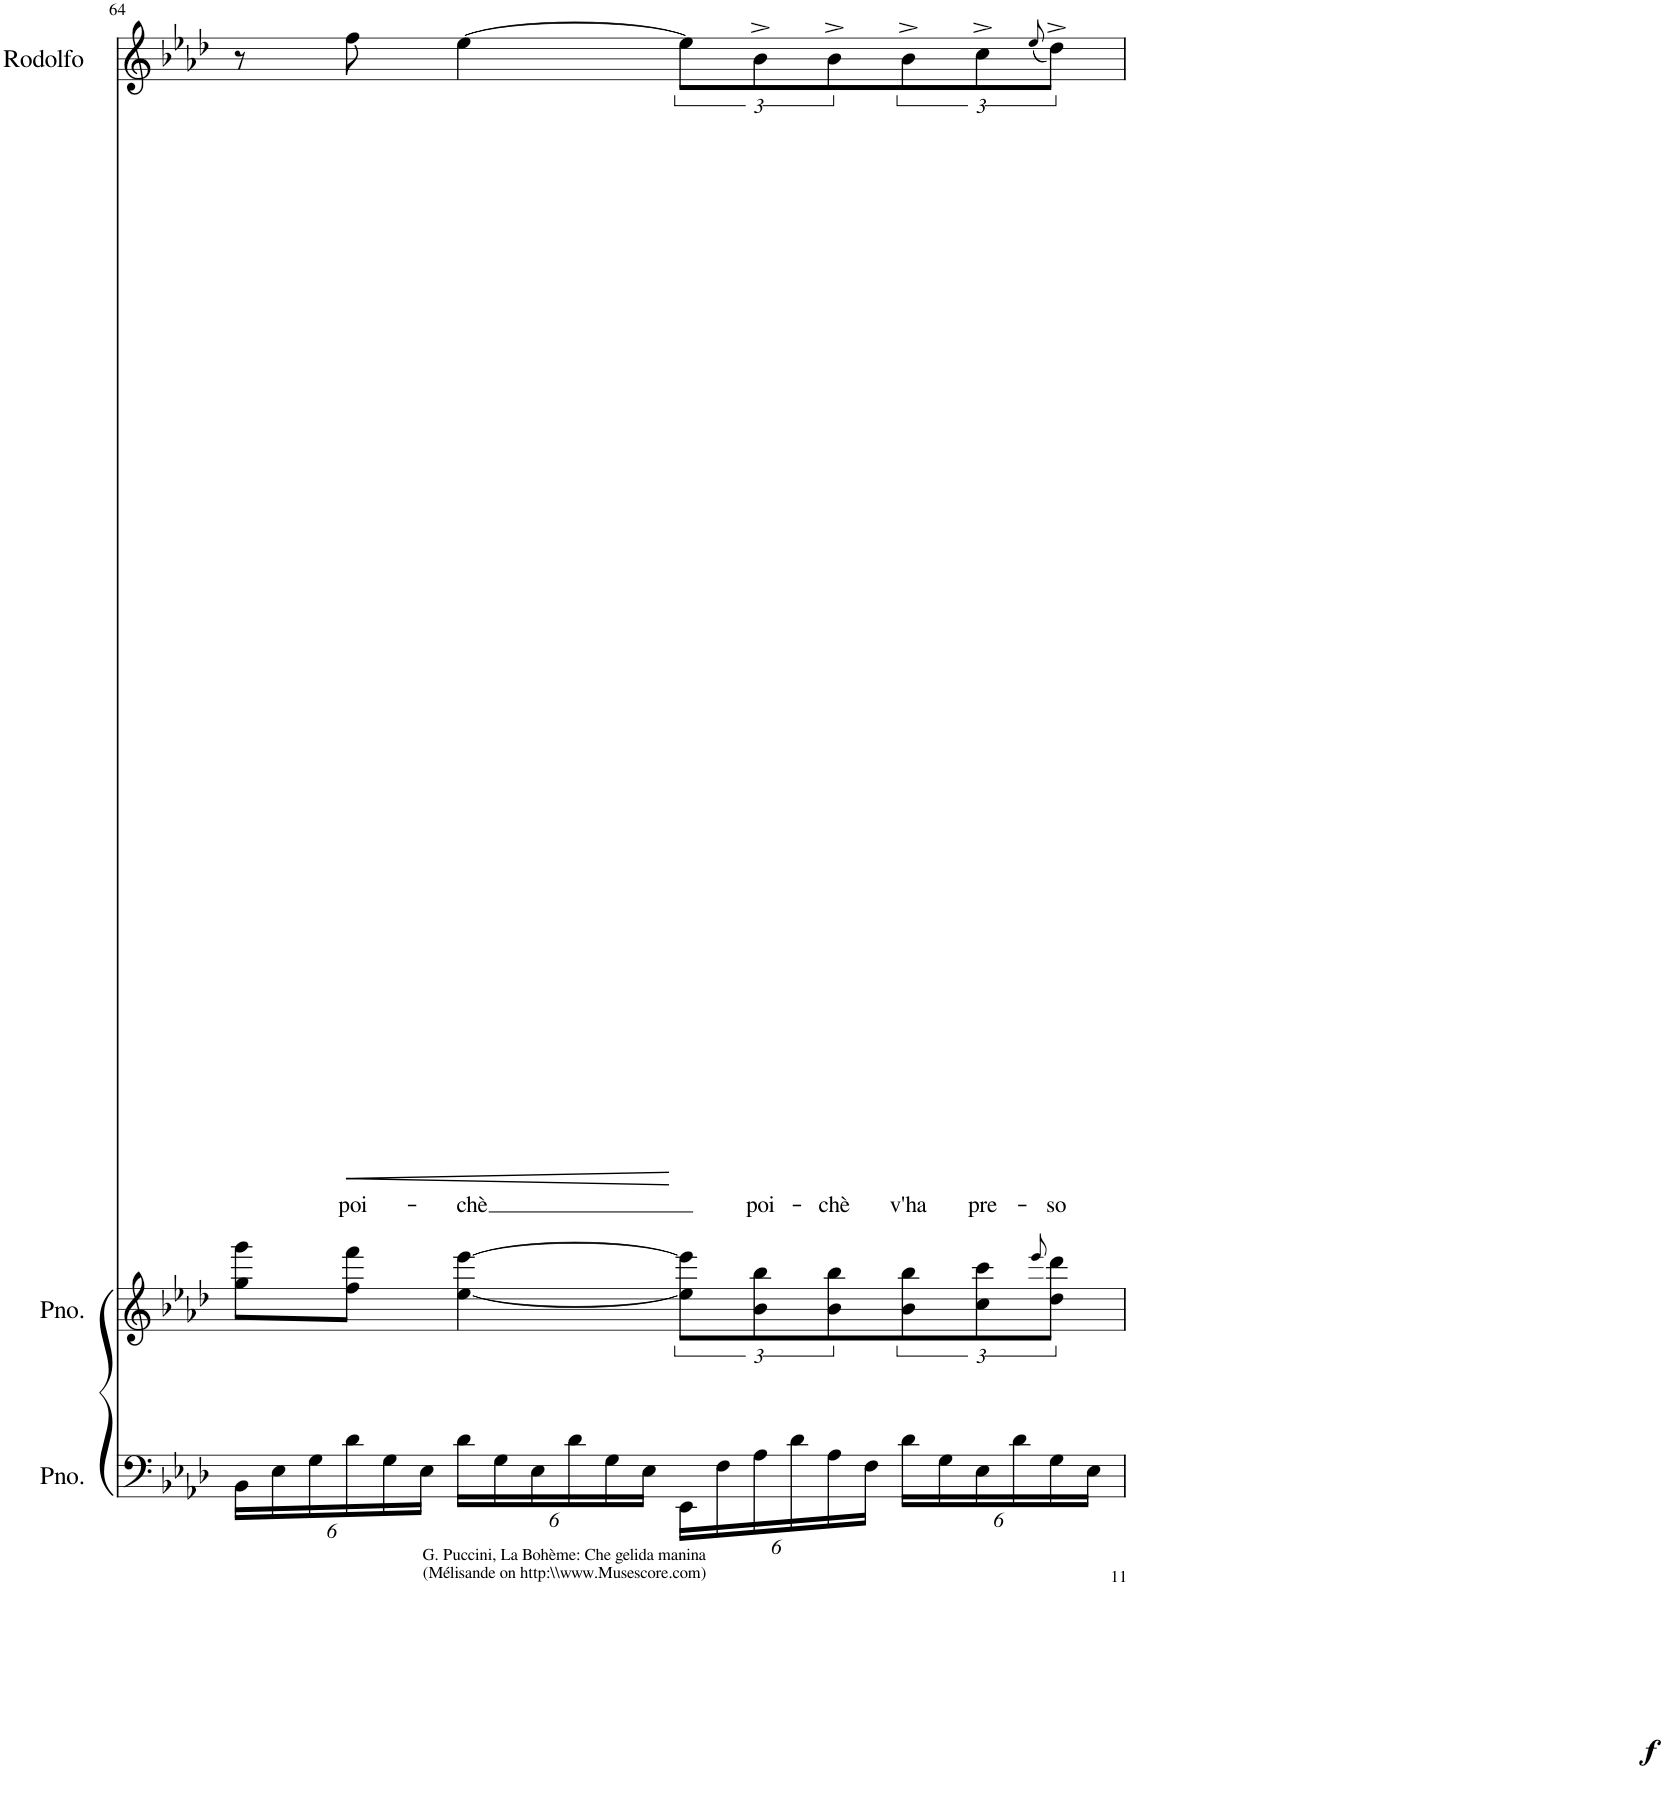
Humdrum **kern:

**kern	**dynam	**kern	**kern	**text	**dynam
*part3	*part3	*part2	*part1	*part1	*part1
*staff3	*staff3	*staff2	*staff1	*staff1	*staff1
*I"Piano	*	*I"Piano	*I"Rodolfo	*	*
*I'Pno.	*	*I'Pno.	*I'Rodolfo	*	*
!!LO:PB:g=z
*clefF4	*	*clefG2	*clefG2	*	*
*k[b-e-a-d-]	*	*k[b-e-a-d-]	*k[b-e-a-d-]	*	*
*M4/4	*	*M2/4	*M2/4	*	*
*Xbrackettup	*	*	*	*	*
=64	=64	=64	=64	=64	=64
24BB-\LL	.	8gg\ 8ggg\L	8r	.	.
24E-\	.	.	.	.	.
24G\	.	.	.	.	.
!	!	!	!	!LO:LY:b	!LO:HP:b
24d-\	.	8ff\ 8fff\J	8ff\	poi-	<
24G\	.	.	.	.	.
24E-\JJ	.	.	.	.	.
!	!	!	!	!LO:LY:b	!
24d-\LL	.	[4ee-\ [4eee-\	[4ee-\	-chè	.
24G\	.	.	.	.	.
24E-\	.	.	.	.	.
24d-\	.	.	.	.	.
24G\	.	.	.	.	.
24E-\JJ	.	.	.	.	.
!	!LO:HP:b	!	!	!	!
24EE-\LL	<	12ee-\] 12eee-\]L	12ee-\L]	.	[
24F\	.	.	.	.	.
!	!	!	!	!LO:LY:b	!
24A-\	.	12b-\ 12bb-\	12b-^\	poi-	.
24d-\	.	.	.	.	.
!	!	!	!	!LO:LY:b	!
24A-\	.	12b-\ 12bb-\	12b-^\	-chè	.
24F\JJ	[	.	.	.	.
!	!LO:DY:b	!	!	!LO:LY:b	!
24d-\LL	f	12b-\ 12bb-\	12b-^\	v'ha	.
24G\	.	.	.	.	.
!	!	!	!	!LO:LY:b	!
24E-\	.	12cc\ 12ccc\	12cc^\	pre-	.
24d-\	.	.	.	.	.
.	.	8qeee-/	(8qee-/	.	.
!	!	!	!	!LO:LY:b	!
24G\	.	12dd-\ 12ddd-\J	12dd-^\J)	-so	.
24E-\JJ	.	.	.	.	.
=	=	=	=	=	=
*-	*-	*-	*-	*-	*-
